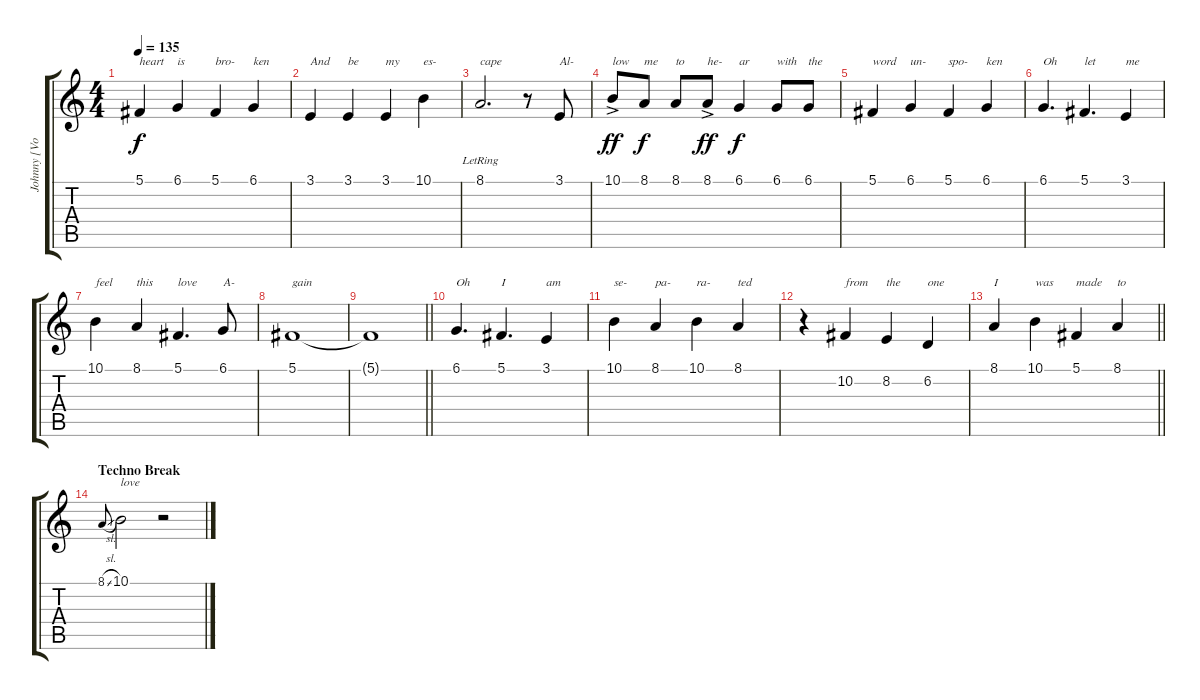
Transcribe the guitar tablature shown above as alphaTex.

\track ("Johnny [Vox]" "Johnny [Vo") {instrument lead2sawtooth}
\staff {score tabs}
\tuning (Db4 Ab3 E3 B2 Gb2 B1) {hide}
\ts (4 4)
\tempo 135
\clef g2
\ks c
5.1.4{txt "heart" dy f} 6.1.4{txt "is"} 5.1.4{txt "bro-"} 6.1.4{txt "ken"} |
3.1.4{txt "And"} 3.1.4{txt "be"} 3.1.4{txt "my"} 10.1.4{txt "es-"} |
8.1{lr}.2{d txt "cape"} r.8 3.1.8{txt "Al-"} |
10.1{ac}.8{txt "low" dy ff} 8.1.8{txt "me" dy f} 8.1.8{txt "to"} 8.1{ac}.8{txt "he-" dy ff} 6.1.4{txt "ar" dy f} 6.1.8{txt "with"} 6.1.8{txt "the"} |
5.1.4{txt "word"} 6.1.4{txt "un-"} 5.1.4{txt "spo-"} 6.1.4{txt "ken"} |
6.1.4{d txt "Oh"} 5.1.4{d txt "let"} 3.1.4{txt "me"} |
10.1.4{txt "feel"} 8.1.4{txt "this"} 5.1.4{d txt "love"} 6.1.8{txt "A-"} |
5.1.1{txt "gain"} |
\barLineRight lightlight
5.1{t}.1 |
6.1.4{d txt "Oh"} 5.1.4{d txt "I"} 3.1.4{txt "am"} |
10.1.4{txt "se-"} 8.1.4{txt "pa-"} 10.1.4{txt "ra-"} 8.1.4{txt "ted"} |
r.4 10.2.4{txt "from"} 8.2.4{txt "the"} 6.2.4{txt "one"} |
\barLineRight lightlight
8.1.4{txt "I"} 10.1.4{txt "was"} 5.1.4{txt "made"} 8.1.4{txt "to"} |
\section ("" "Techno Break")
8.1{sl}.8{gr onbeat} 10.1.2{txt "love"} r.2
